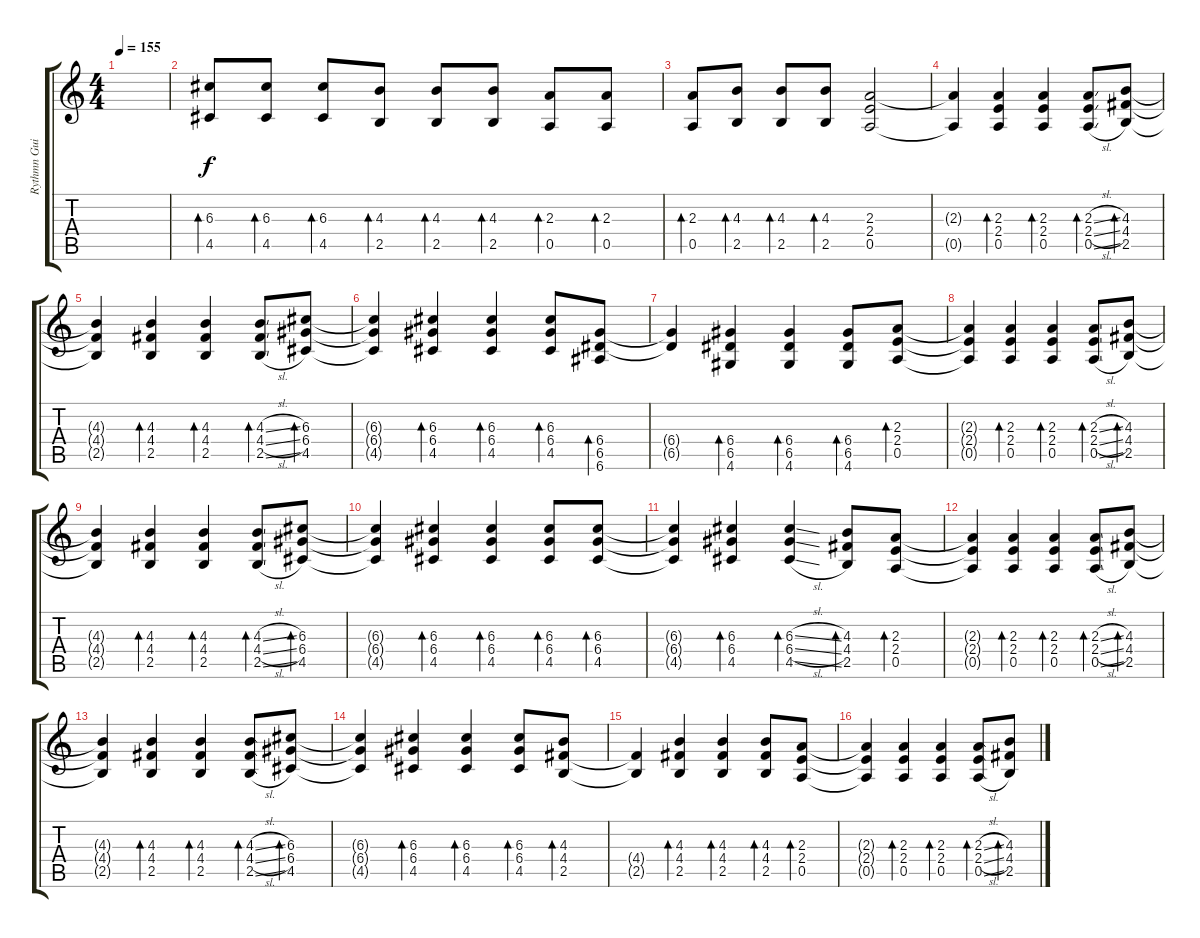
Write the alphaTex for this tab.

\track ("Rythmn Guitar" "Rythmn Gui") {instrument overdrivenguitar}
\staff {score tabs}
\tuning (E4 B3 G3 D3 A2 E2) {hide}
\ts (4 4)
\tempo 155
\clef g2
\ks c
|
(6.3 4.5).8{bd 120} (6.3 4.5).8{bd 120} (6.3 4.5).8{bd 120} (4.3 2.5).8{bd 120} (4.3 2.5).8{bd 120} (4.3 2.5).8{bd 120} (2.3 0.5).8{bd 120} (2.3 0.5).8{bd 120} |
(2.3 0.5).8{bd 120} (4.3 2.5).8{bd 120} (4.3 2.5).8{bd 120} (4.3 2.5).8{bd 120} (2.3 2.4 0.5).2 |
(2.3{t} 0.5{t}).4{dy f} (2.3 2.4 0.5).4{bd 240} (2.3 2.4 0.5).4{bd 240} (2.3{sl} 2.4{sl} 0.5{sl}).8{bd 240} (4.3 4.4 2.5).8{bd 240} |
(4.3{t} 4.4{t} 2.5{t}).4 (4.3 4.4 2.5).4{bd 240} (4.3 4.4 2.5).4{bd 240} (4.3{sl} 4.4{sl} 2.5{sl}).8{bd 240} (6.3 6.4 4.5).8{bd 240} |
(6.3{t} 6.4{t} 4.5{t}).4 (6.3 6.4 4.5).4{bd 240} (6.3 6.4 4.5).4{bd 240} (6.3 6.4 4.5).8{bd 240} (6.4 6.5 6.6).8{bd 240} |
(6.4{t} 6.5{t}).4 (6.4 6.5 4.6).4{bd 240} (6.4 6.5 4.6).4{bd 240} (6.4 6.5 4.6).8{bd 240} (2.3 2.4 0.5).8{bd 240} |
(2.3{t} 2.4{t} 0.5{t}).4 (2.3 2.4 0.5).4{bd 240} (2.3 2.4 0.5).4{bd 240} (2.3{sl} 2.4{sl} 0.5{sl}).8{bd 240} (4.3 4.4 2.5).8{bd 240} |
(4.3{t} 4.4{t} 2.5{t}).4 (4.3 4.4 2.5).4{bd 240} (4.3 4.4 2.5).4{bd 240} (4.3{sl} 4.4{sl} 2.5{sl}).8{bd 240} (6.3 6.4 4.5).8{bd 240} |
(6.3{t} 6.4{t} 4.5{t}).4 (6.3 6.4 4.5).4{bd 240} (6.3 6.4 4.5).4{bd 240} (6.3 6.4 4.5).8{bd 240} (6.3 6.4 4.5).8{bd 240} |
(6.3{t} 6.4{t} 4.5{t}).4 (6.3 6.4 4.5).4{bd 240} (6.3{sl} 6.4{sl} 4.5{sl}).4{bd 240} (4.3 4.4 2.5).8{bd 240} (2.3 2.4 0.5).8{bd 240} |
(2.3{t} 2.4{t} 0.5{t}).4 (2.3 2.4 0.5).4{bd 240} (2.3 2.4 0.5).4{bd 240} (2.3{sl} 2.4{sl} 0.5{sl}).8{bd 240} (4.3 4.4 2.5).8{bd 240} |
(4.3{t} 4.4{t} 2.5{t}).4 (4.3 4.4 2.5).4{bd 240} (4.3 4.4 2.5).4{bd 240} (4.3{sl} 4.4{sl} 2.5{sl}).8{bd 240} (6.3 6.4 4.5).8{bd 240} |
(6.3{t} 6.4{t} 4.5{t}).4 (6.3 6.4 4.5).4{bd 240} (6.3 6.4 4.5).4{bd 240} (6.3 6.4 4.5).8{bd 240} (4.3 4.4 2.5).8{bd 240} |
(4.4{t} 2.5{t}).4 (4.3 4.4 2.5).4{bd 240} (4.3 4.4 2.5).4{bd 240} (4.3 4.4 2.5).8{bd 240} (2.3 2.4 0.5).8{bd 240} |
(2.3{t} 2.4{t} 0.5{t}).4 (2.3 2.4 0.5).4{bd 240} (2.3 2.4 0.5).4{bd 240} (2.3{sl} 2.4{sl} 0.5{sl}).8{bd 240} (4.3 4.4 2.5).8{bd 240}
